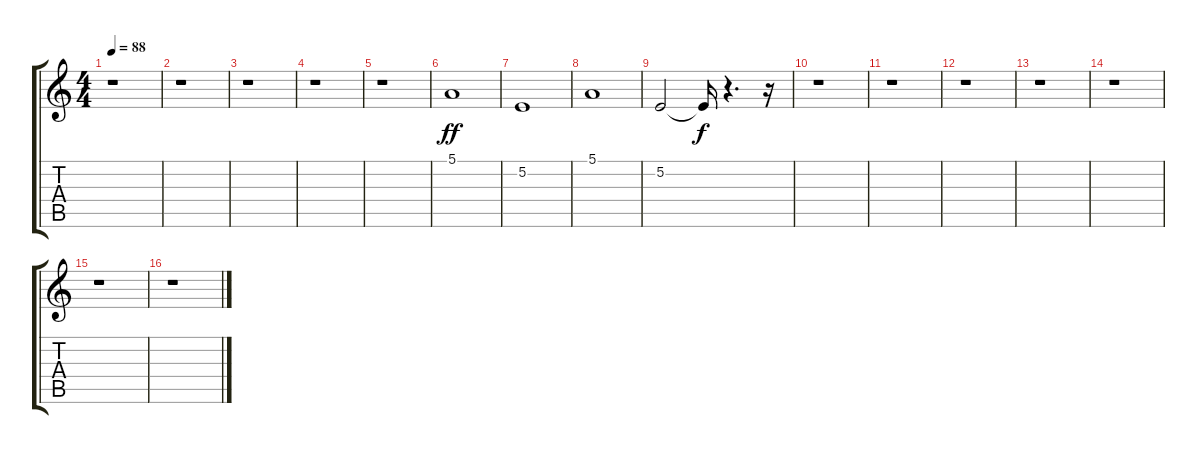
\track "" {instrument pad8sweep}
\staff {score tabs}
\tuning (E4 B3 G3 D3 A2 E2) {hide}
\ts (4 4)
\tempo 88
\clef g2
\ks c
r.1{dy f} |
r.1 |
r.1 |
r.1 |
r.1 |
5.1.1{dy ff} |
5.2.1 |
5.1.1 |
5.2.2 5.2{t}.16{dy f} r.4{d} r.16 |
r.1 |
r.1 |
r.1 |
r.1 |
r.1 |
r.1 |
r.1
